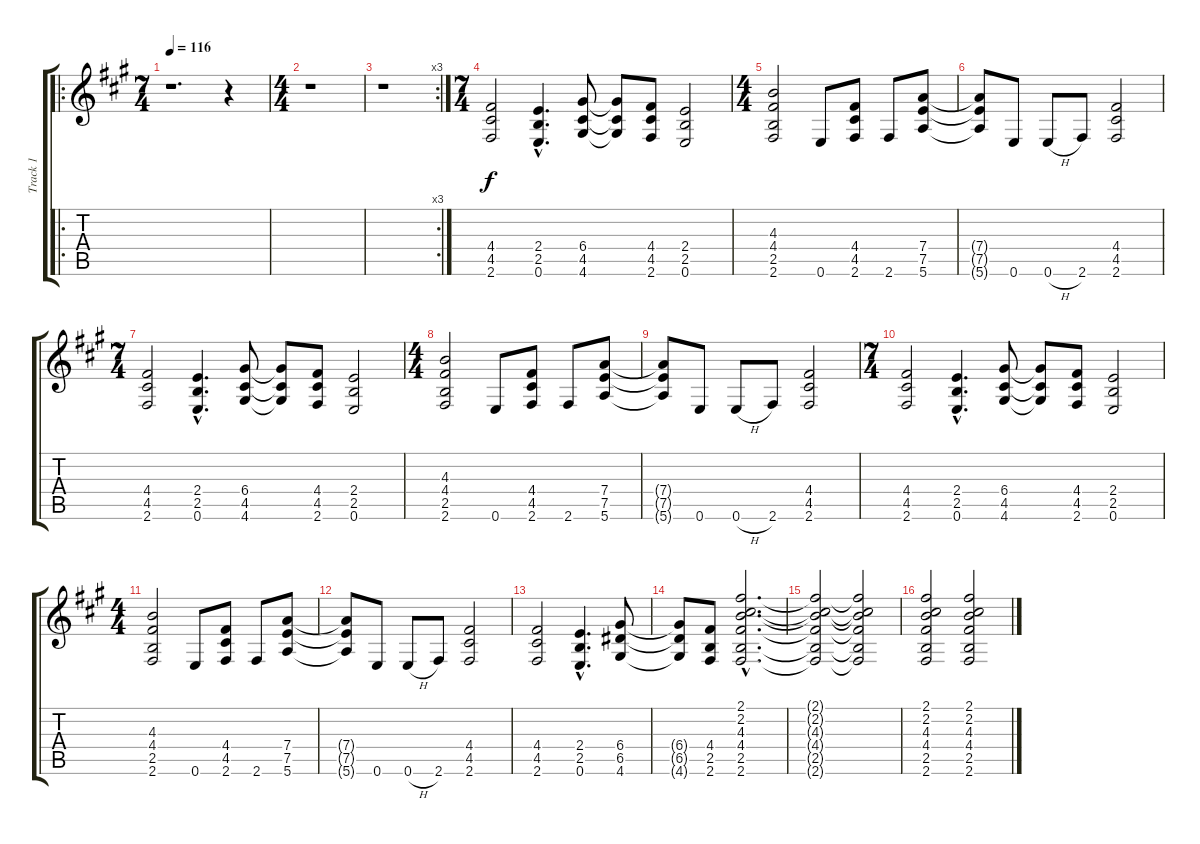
\track ("Track 1" "Track 1") {instrument electricguitarclean}
\staff {score tabs}
\tuning (E4 B3 G3 D3 A2 E2) {hide}
\ro
\ts (7 4)
\tempo 116
\clef g2
\ks a
r.1{d dy f} r.4 |
\ts (4 4)
r.1 |
\rc 3
r.1 |
\ts (7 4)
(4.4 4.5 2.6).2 (2.4{hac} 2.5{hac} 0.6{hac}).4{d} (6.4 4.5 4.6).8 (6.4{t} 4.5{t} 4.6{t}).8 (4.4 4.5 2.6).8 (2.4 2.5 0.6).2 |
\ts (4 4)
(4.3 4.4 2.5 2.6).2 0.6.8 (4.4 4.5 2.6).8 2.6.8 (7.4 7.5 5.6).8 |
(7.4{t} 7.5{t} 5.6{t}).8 0.6.8 0.6{h}.8 2.6.8 (4.4 4.5 2.6).2 |
\ts (7 4)
(4.4 4.5 2.6).2 (2.4{hac} 2.5{hac} 0.6{hac}).4{d} (6.4 4.5 4.6).8 (6.4{t} 4.5{t} 4.6{t}).8 (4.4 4.5 2.6).8 (2.4 2.5 0.6).2 |
\ts (4 4)
(4.3 4.4 2.5 2.6).2 0.6.8 (4.4 4.5 2.6).8 2.6.8 (7.4 7.5 5.6).8 |
(7.4{t} 7.5{t} 5.6{t}).8 0.6.8 0.6{h}.8 2.6.8 (4.4 4.5 2.6).2 |
\ts (7 4)
(4.4 4.5 2.6).2 (2.4{hac} 2.5{hac} 0.6{hac}).4{d} (6.4 4.5 4.6).8 (6.4{t} 4.5{t} 4.6{t}).8 (4.4 4.5 2.6).8 (2.4 2.5 0.6).2 |
\ts (4 4)
(4.3 4.4 2.5 2.6).2 0.6.8 (4.4 4.5 2.6).8 2.6.8 (7.4 7.5 5.6).8 |
(7.4{t} 7.5{t} 5.6{t}).8 0.6.8 0.6{h}.8 2.6.8 (4.4 4.5 2.6).2 |
(4.4 4.5 2.6).2 (2.4{hac} 2.5{hac} 0.6{hac}).4{d} (6.4 6.5 4.6).8 |
(6.4{t} 6.5{t} 4.6{t}).8 (4.4 2.5 2.6).8 (2.1{hac} 2.2{hac} 4.3{hac} 4.4{hac} 2.5{hac} 2.6{hac}).2{d} |
(2.1{t} 2.2{t} 4.3{t} 4.4{t} 2.5{t} 2.6{t}).2 (2.1{t} 2.2{t} 4.3{t} 4.4{t} 2.5{t} 2.6{t}).2 |
(2.1 2.2 4.3 4.4 2.5 2.6).2 (2.1 2.2 4.3 4.4 2.5 2.6).2
